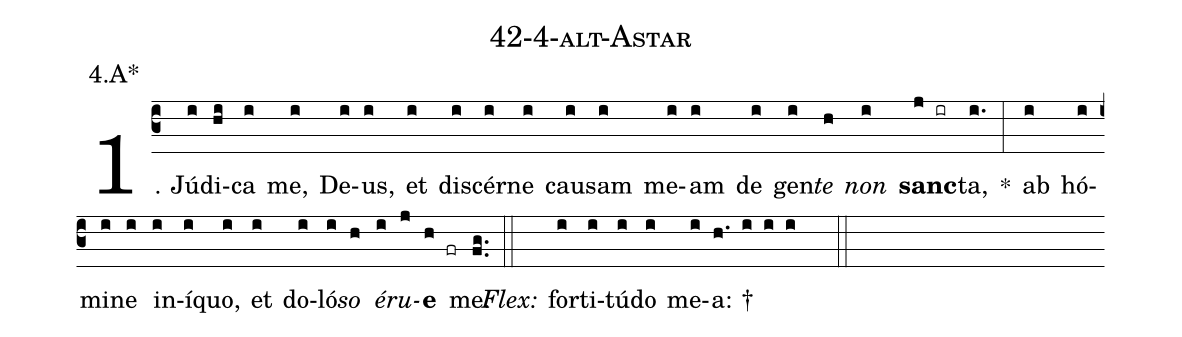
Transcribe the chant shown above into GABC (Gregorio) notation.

name: 42-4-alt-Astar;
annotation: 4.A*;
%%
(c3)1. Jú(i)di(hi)ca(i) me,(i) De(i)us,(i) et(i) di(i)scér(i)ne(i) cau(i)sam(i) me(i)am(i) de(i) gen(i)<i>te</i>(h) <i>non</i>(i) <b>sanc</b>(j ir)ta,(i.) *(:) ab(i) hó(i)mi(i)ne(i) in(i)í(i)quo,(i) et(i) do(i)ló(i)<i>so</i>(h) <i>é</i>(i)<i>ru</i>(j)<b>e</b>(h fr) me.(fg..) (::)
<i>Flex:</i>()  for(i)ti(i)tú(i)do(i) me(i)a: †(h. i i i  ::)
